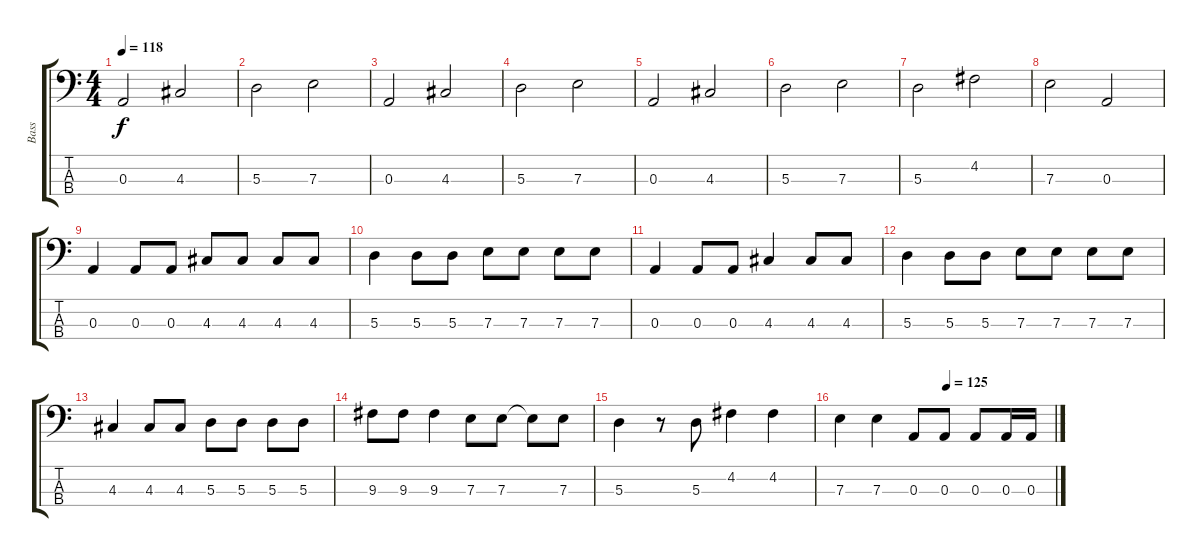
\track ("Bass" "Bass") {instrument electricbassfinger}
\staff {score tabs}
\tuning (G2 D2 A1 E1) {hide}
\ts (4 4)
\tempo 118
\clef f4
\ks c
0.3.2{dy f instrument electricbassfinger} 4.3.2 |
5.3.2 7.3.2 |
0.3.2 4.3.2 |
5.3.2 7.3.2 |
0.3.2 4.3.2 |
5.3.2 7.3.2 |
5.3.2 4.2.2 |
7.3.2 0.3.2 |
0.3.4 0.3.8 0.3.8 4.3.8 4.3.8 4.3.8 4.3.8 |
5.3.4 5.3.8 5.3.8 7.3.8 7.3.8 7.3.8 7.3.8 |
0.3.4 0.3.8 0.3.8 4.3.4 4.3.8 4.3.8 |
5.3.4 5.3.8 5.3.8 7.3.8 7.3.8 7.3.8 7.3.8 |
4.3.4 4.3.8 4.3.8 5.3.8 5.3.8 5.3.8 5.3.8 |
9.3.8 9.3.8 9.3.4 7.3.8 7.3.8 7.3{t}.8 7.3.8 |
5.3.4 r.8 5.3.8 4.2.4 4.2.4 |
\tempo (125 0.5)
7.3.4 7.3.4 0.3.8 0.3.8 0.3.8 0.3.16 0.3.16
